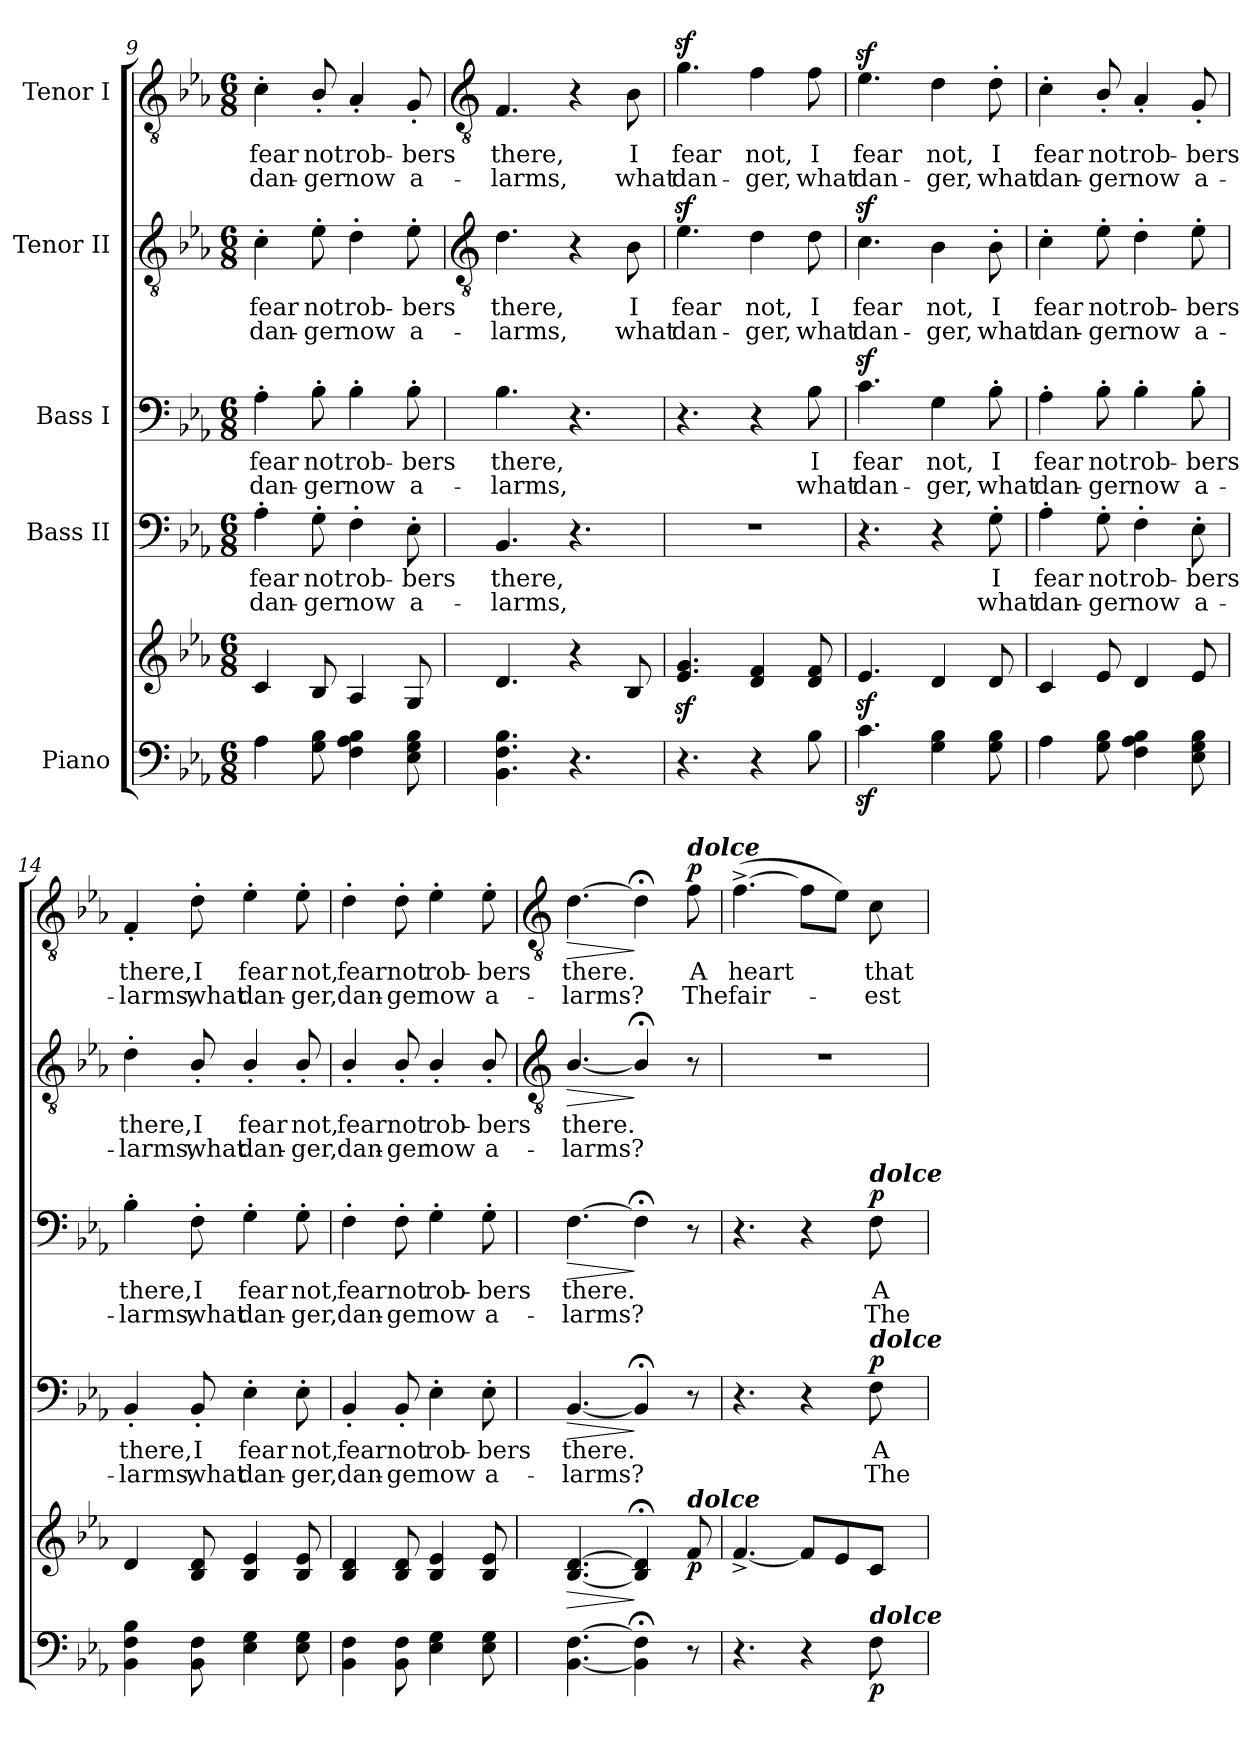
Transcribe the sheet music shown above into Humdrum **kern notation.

**kern	**kern	**dynam	**kern	**text	**text	**dynam	**kern	**text	**text	**dynam	**kern	**text	**text	**dynam	**kern	**text	**text	**dynam
*part5	*part5	*part5	*part4	*part4	*part4	*part4	*part3	*part3	*part3	*part3	*part2	*part2	*part2	*part2	*part1	*part1	*part1	*part1
*staff6	*staff5	*staff5/6	*staff4	*staff4	*staff4	*staff4	*staff3	*staff3	*staff3	*staff3	*staff2	*staff2	*staff2	*staff2	*staff1	*staff1	*staff1	*staff1
*I"Piano	*	*	*I"Bass II	*	*	*	*I"Bass I	*	*	*	*I"Tenor II	*	*	*	*I"Tenor I	*	*	*
*clefF4	*clefG2	*	*clefF4	*	*	*	*clefF4	*	*	*	*clefGv2	*	*	*	*clefGv2	*	*	*
*k[b-e-a-]	*k[b-e-a-]	*	*k[b-e-a-]	*	*	*	*k[b-e-a-]	*	*	*	*k[b-e-a-]	*	*	*	*k[b-e-a-]	*	*	*
*E-:	*E-:	*	*E-:	*	*	*	*E-:	*	*	*	*E-:	*	*	*	*E-:	*	*	*
*M6/8	*M6/8	*	*M6/8	*	*	*	*M6/8	*	*	*	*M6/8	*	*	*	*M6/8	*	*	*
=9	=9	=9	=9	=9	=9	=9	=9	=9	=9	=9	=9	=9	=9	=9	=9	=9	=9	=9
!	!	!	!	!LO:LY:b	!LO:LY:b	!	!	!LO:LY:b	!LO:LY:b	!	!	!LO:LY:b	!LO:LY:b	!	!	!LO:LY:b	!LO:LY:b	!
4A-	4c	.	4A-'	fear	dan-	.	4A-'	fear	dan-	.	4c'	fear	dan-	.	4c'	fear	dan-	.
!	!	!	!	!LO:LY:b	!LO:LY:b	!	!	!LO:LY:b	!LO:LY:b	!	!	!LO:LY:b	!LO:LY:b	!	!	!LO:LY:b	!LO:LY:b	!
8G 8B-	8B-/	.	8G'	-not	ger	.	8B-'	-not	ger	.	8e-'	-not	ger	.	8B-'/	-not	ger	.
!	!	!	!	!LO:LY:b	!LO:LY:b	!	!	!LO:LY:b	!LO:LY:b	!	!	!LO:LY:b	!LO:LY:b	!	!	!LO:LY:b	!LO:LY:b	!
4F 4A- 4B-	4A-	.	4F'	rob-	-now	.	4B-'	rob-	-now	.	4d'	rob-	-now	.	4A-'	rob-	-now	.
!	!	!	!	!LO:LY:b	!LO:LY:b	!	!	!LO:LY:b	!LO:LY:b	!	!	!LO:LY:b	!LO:LY:b	!	!	!LO:LY:b	!LO:LY:b	!
8E- 8G 8B-	8G	.	8E-'	bers	a-	.	8B-'	bers	a-	.	8e-'	bers	a-	.	8G'	bers	a-	.
!!LO:LB:g=z
=10	=10	=10	=10	=10	=10	=10	=10	=10	=10	=10	=10	=10	=10	=10	=10	=10	=10	=10
*	*	*	*	*	*	*	*	*	*	*	*clefGv2	*	*	*	*clefGv2	*	*	*
!	!	!	!	!LO:LY:b	!LO:LY:b	!	!	!LO:LY:b	!LO:LY:b	!	!	!LO:LY:b	!LO:LY:b	!	!	!LO:LY:b	!LO:LY:b	!
4.BB- 4.F 4.B-	4.d	.	4.BB-	-there,	larms,	.	4.B-	-there,	larms,	.	4.d	-there,	larms,	.	4.F	-there,	larms,	.
4.r	4r	.	4.r	.	.	.	4.r	.	.	.	4r	.	.	.	4r	.	.	.
!	!	!	!	!	!	!	!	!	!	!	!	!LO:LY:b	!LO:LY:b	!	!	!LO:LY:b	!LO:LY:b	!
.	8B-	.	.	.	.	.	.	.	.	.	8B-	I	what	.	8B-	I	what	.
=11	=11	=11	=11	=11	=11	=11	=11	=11	=11	=11	=11	=11	=11	=11	=11	=11	=11	=11
!	!	!	!LO:N:vis=1	!	!	!	!	!	!	!	!	!LO:LY:b	!LO:LY:b	!	!	!LO:LY:b	!LO:LY:b	!
4.r	4.e-z< 4.gz<	.	2.r	.	.	.	4.r	.	.	.	4.e-z<	fear	dan-	.	4.gz<	fear	dan-	.
!	!	!	!	!	!	!	!	!	!	!	!	!LO:LY:b	!LO:LY:b	!	!	!LO:LY:b	!LO:LY:b	!
4r	4d 4f	.	.	.	.	.	4r	.	.	.	4d	-not,	ger,	.	4f	-not,	ger,	.
!	!	!	!	!	!	!	!	!LO:LY:b	!LO:LY:b	!	!	!LO:LY:b	!LO:LY:b	!	!	!LO:LY:b	!LO:LY:b	!
8B-	8d 8f	.	.	.	.	.	8B-	I	what	.	8d	I	what	.	8f	I	what	.
=12	=12	=12	=12	=12	=12	=12	=12	=12	=12	=12	=12	=12	=12	=12	=12	=12	=12	=12
!	!	!	!	!	!	!	!	!LO:LY:b	!LO:LY:b	!	!	!LO:LY:b	!LO:LY:b	!	!	!LO:LY:b	!LO:LY:b	!
4.cz<	4.e-z<	.	4.r	.	.	.	4.cz<	fear	dan-	.	4.cz<	fear	dan-	.	4.e-z<	fear	dan-	.
!	!	!	!	!	!	!	!	!LO:LY:b	!LO:LY:b	!	!	!LO:LY:b	!LO:LY:b	!	!	!LO:LY:b	!LO:LY:b	!
4G 4B-	4d	.	4r	.	.	.	4G	-not,	ger,	.	4B-	-not,	ger,	.	4d	-not,	ger,	.
!	!	!	!	!LO:LY:b	!LO:LY:b	!	!	!LO:LY:b	!LO:LY:b	!	!	!LO:LY:b	!LO:LY:b	!	!	!LO:LY:b	!LO:LY:b	!
8G 8B-	8d	.	8G'	I	what	.	8B-'	I	what	.	8B-'	I	what	.	8d'	I	what	.
=13	=13	=13	=13	=13	=13	=13	=13	=13	=13	=13	=13	=13	=13	=13	=13	=13	=13	=13
!	!	!	!	!LO:LY:b	!LO:LY:b	!	!	!LO:LY:b	!LO:LY:b	!	!	!LO:LY:b	!LO:LY:b	!	!	!LO:LY:b	!LO:LY:b	!
4A-	4c	.	4A-'	fear	dan-	.	4A-'	fear	dan-	.	4c'	fear	dan-	.	4c'	fear	dan-	.
!	!	!	!	!LO:LY:b	!LO:LY:b	!	!	!LO:LY:b	!LO:LY:b	!	!	!LO:LY:b	!LO:LY:b	!	!	!LO:LY:b	!LO:LY:b	!
8G 8B-	8e-/	.	8G'	-not	ger	.	8B-'	-not	ger	.	8e-'	-not	ger	.	8B-'/	-not	ger	.
!	!	!	!	!LO:LY:b	!LO:LY:b	!	!	!LO:LY:b	!LO:LY:b	!	!	!LO:LY:b	!LO:LY:b	!	!	!LO:LY:b	!LO:LY:b	!
4F 4A- 4B-	4d	.	4F'	rob-	-now	.	4B-'	rob-	-now	.	4d'	rob-	-now	.	4A-'	rob-	-now	.
!	!	!	!	!LO:LY:b	!LO:LY:b	!	!	!LO:LY:b	!LO:LY:b	!	!	!LO:LY:b	!LO:LY:b	!	!	!LO:LY:b	!LO:LY:b	!
8E- 8G 8B-	8e-	.	8E-'	bers	a-	.	8B-'	bers	a-	.	8e-'	bers	a-	.	8G'	bers	a-	.
=14	=14	=14	=14	=14	=14	=14	=14	=14	=14	=14	=14	=14	=14	=14	=14	=14	=14	=14
!	!	!	!	!LO:LY:b	!LO:LY:b	!	!	!LO:LY:b	!LO:LY:b	!	!	!LO:LY:b	!LO:LY:b	!	!	!LO:LY:b	!LO:LY:b	!
4BB- 4F 4B-	4d	.	4BB-'	-there,	larms,	.	4B-'	-there,	larms,	.	4d'	-there,	larms,	.	4F'	-there,	larms,	.
!	!	!	!	!LO:LY:b	!LO:LY:b	!	!	!LO:LY:b	!LO:LY:b	!	!	!LO:LY:b	!LO:LY:b	!	!	!LO:LY:b	!LO:LY:b	!
8BB- 8F	8B- 8d	.	8BB-'	I	what	.	8F'	I	what	.	8B-'/	I	what	.	8d'	I	what	.
!	!	!	!	!LO:LY:b	!LO:LY:b	!	!	!LO:LY:b	!LO:LY:b	!	!	!LO:LY:b	!LO:LY:b	!	!	!LO:LY:b	!LO:LY:b	!
4E- 4G	4B- 4e-	.	4E-'	fear	dan-	.	4G'	fear	dan-	.	4B-'/	fear	dan-	.	4e-'	fear	dan-	.
!	!	!	!	!LO:LY:b	!LO:LY:b	!	!	!LO:LY:b	!LO:LY:b	!	!	!LO:LY:b	!LO:LY:b	!	!	!LO:LY:b	!LO:LY:b	!
8E- 8G	8B- 8e-	.	8E-'	-not,	ger,	.	8G'	-not,	ger,	.	8B-'/	-not,	ger,	.	8e-'	-not,	ger,	.
=15	=15	=15	=15	=15	=15	=15	=15	=15	=15	=15	=15	=15	=15	=15	=15	=15	=15	=15
!	!	!	!	!LO:LY:b	!LO:LY:b	!	!	!LO:LY:b	!LO:LY:b	!	!	!LO:LY:b	!LO:LY:b	!	!	!LO:LY:b	!LO:LY:b	!
4BB- 4F	4B- 4d	.	4BB-'	fear	dan-	.	4F'	fear	dan-	.	4B-'/	fear	dan-	.	4d'	fear	dan-	.
!	!	!	!	!LO:LY:b	!LO:LY:b	!	!	!LO:LY:b	!LO:LY:b	!	!	!LO:LY:b	!LO:LY:b	!	!	!LO:LY:b	!LO:LY:b	!
8BB- 8F	8B- 8d	.	8BB-'	-not	ger	.	8F'	-not	ger	.	8B-'/	-not	ger	.	8d'	-not	ger	.
!	!	!	!	!LO:LY:b	!LO:LY:b	!	!	!LO:LY:b	!LO:LY:b	!	!	!LO:LY:b	!LO:LY:b	!	!	!LO:LY:b	!LO:LY:b	!
4E- 4G	4B- 4e-	.	4E-'	rob-	-now	.	4G'	rob-	-now	.	4B-'/	rob-	-now	.	4e-'	rob-	-now	.
!	!	!	!	!LO:LY:b	!LO:LY:b	!	!	!LO:LY:b	!LO:LY:b	!	!	!LO:LY:b	!LO:LY:b	!	!	!LO:LY:b	!LO:LY:b	!
8E- 8G	8B- 8e-	.	8E-'	bers	a-	.	8G'	bers	a-	.	8B-'/	bers	a-	.	8e-'	bers	a-	.
!!LO:LB:g=z
=16	=16	=16	=16	=16	=16	=16	=16	=16	=16	=16	=16	=16	=16	=16	=16	=16	=16	=16
*	*	*	*	*	*	*	*	*	*	*	*clefGv2	*	*	*	*clefGv2	*	*	*
!	!	!LO:HP:b	!	!LO:LY:b	!LO:LY:b	!LO:HP:b	!	!LO:LY:b	!LO:LY:b	!LO:HP:b	!	!LO:LY:b	!LO:LY:b	!LO:HP:b	!	!LO:LY:b	!LO:LY:b	!LO:HP:b
[4.BB- [4.F	[4.B- [4.d	>	[4.BB-	-there.	larms?	>	[4.F	-there.	larms?	>	[4.B-/	-there.	larms?	>	[4.d	-there.	larms?	>
4BB-]; 4F];	4B-];< 4d];<	]	4BB-;<]	.	.	]	4F;<]	.	.	]	4B-;</]	.	.	]	4d;<]	.	.	]
!	!	!	!	!	!	!	!	!	!	!	!	!	!	!	!LO:TX:a:Bi:t=dolce	!	!	!
!	!LO:TX:a:Bi:t=dolce	!	!	!	!	!	!	!	!	!	!	!	!	!	!	!	!	!
!	!	!LO:DY:b	!	!	!	!	!	!	!	!	!	!	!	!	!	!LO:LY:b	!LO:LY:b	!LO:DY:b
8r	8f	p	8r	.	.	.	8r	.	.	.	8r	.	.	.	8f	A	The	p
=17	=17	=17	=17	=17	=17	=17	=17	=17	=17	=17	=17	=17	=17	=17	=17	=17	=17	=17
!	!	!	!	!	!	!	!	!	!	!	!LO:N:vis=1	!	!	!	!	!LO:LY:b	!LO:LY:b	!
4.r	[4.f^	.	4.r	.	.	.	4.r	.	.	.	2.r	.	.	.	(>[4.f^	heart	fair-	.
4r	8fL]	.	4r	.	.	.	4r	.	.	.	.	.	.	.	8fL]	.	.	.
.	8e-	.	.	.	.	.	.	.	.	.	.	.	.	.	8e-J)	.	.	.
!	!	!	!	!	!	!	!LO:TX:a:Bi:t=dolce	!	!	!	!	!	!	!	!	!	!	!
!	!	!	!LO:TX:a:Bi:t=dolce	!	!	!	!	!	!	!	!	!	!	!	!	!	!	!
!LO:TX:a:Bi:t=dolce	!	!	!	!	!	!	!	!	!	!	!	!	!	!	!	!	!	!
!	!	!LO:DY:b=2	!	!LO:LY:b	!LO:LY:b	!LO:DY:b	!	!LO:LY:b	!LO:LY:b	!LO:DY:b	!	!	!	!	!	!LO:LY:b	!LO:LY:b	!
8F	8cJ	p	8F	A	The	p	8F	A	The	p	.	.	.	.	8c	that	est	.
=	=	=	=	=	=	=	=	=	=	=	=	=	=	=	=	=	=	=
*-	*-	*-	*-	*-	*-	*-	*-	*-	*-	*-	*-	*-	*-	*-	*-	*-	*-	*-
